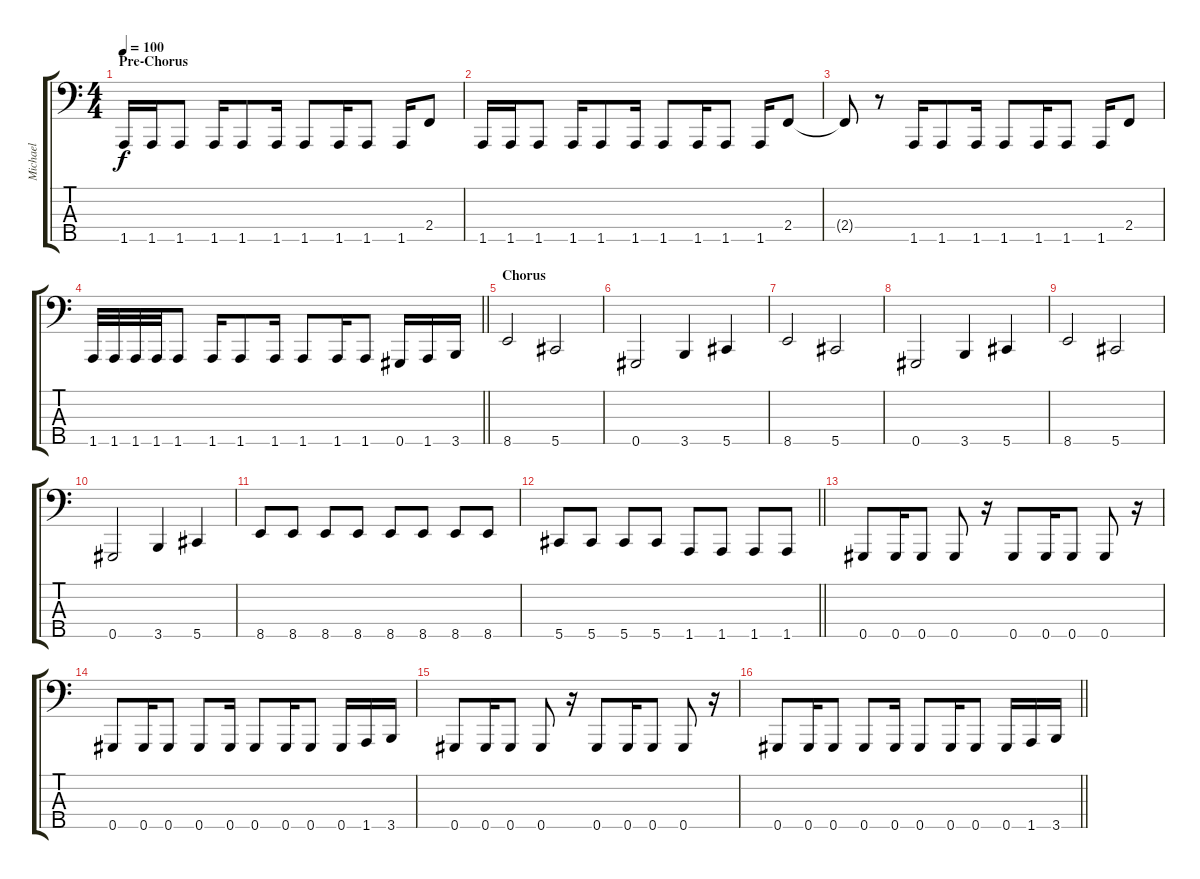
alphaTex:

\track ("Michael" "Michael") {instrument electricbassfinger}
\staff {score tabs}
\tuning (Gb2 Db2 Ab1 Eb1 Ab0) {hide}
\ts (4 4)
\section ("" "Pre-Chorus")
\tempo 100
\clef f4
\ks c
1.5.16{dy f} 1.5.16 1.5.8 1.5.16 1.5.8 1.5.16 1.5.8 1.5.16 1.5.8 1.5.16 2.4.8 |
1.5.16 1.5.16 1.5.8 1.5.16 1.5.8 1.5.16 1.5.8 1.5.16 1.5.8 1.5.16 2.4.8 |
2.4{t}.8 r.8 1.5.16 1.5.8 1.5.16 1.5.8 1.5.16 1.5.8 1.5.16 2.4.8 |
\barLineRight lightlight
1.5.32 1.5.32 1.5.32 1.5.32 1.5.8 1.5.16 1.5.8 1.5.16 1.5.8 1.5.16 1.5.8 0.5.16 1.5.16 3.5.16 |
\section ("" "Chorus")
8.5.2 5.5.2 |
0.5.2 3.5.4 5.5.4 |
8.5.2 5.5.2 |
0.5.2 3.5.4 5.5.4 |
8.5.2 5.5.2 |
0.5.2 3.5.4 5.5.4 |
8.5.8 8.5.8 8.5.8 8.5.8 8.5.8 8.5.8 8.5.8 8.5.8 |
\barLineRight lightlight
5.5.8 5.5.8 5.5.8 5.5.8 1.5.8 1.5.8 1.5.8 1.5.8 |
\section ("" "")
0.5.8 0.5.16 0.5.8 0.5.8 r.16 0.5.8 0.5.16 0.5.8 0.5.8 r.16 |
0.5.8 0.5.16 0.5.8 0.5.8 0.5.16 0.5.8 0.5.16 0.5.8 0.5.16 1.5.16 3.5.16 |
0.5.8 0.5.16 0.5.8 0.5.8 r.16 0.5.8 0.5.16 0.5.8 0.5.8 r.16 |
\barLineRight lightlight
0.5.8 0.5.16 0.5.8 0.5.8 0.5.16 0.5.8 0.5.16 0.5.8 0.5.16 1.5.16 3.5.16
